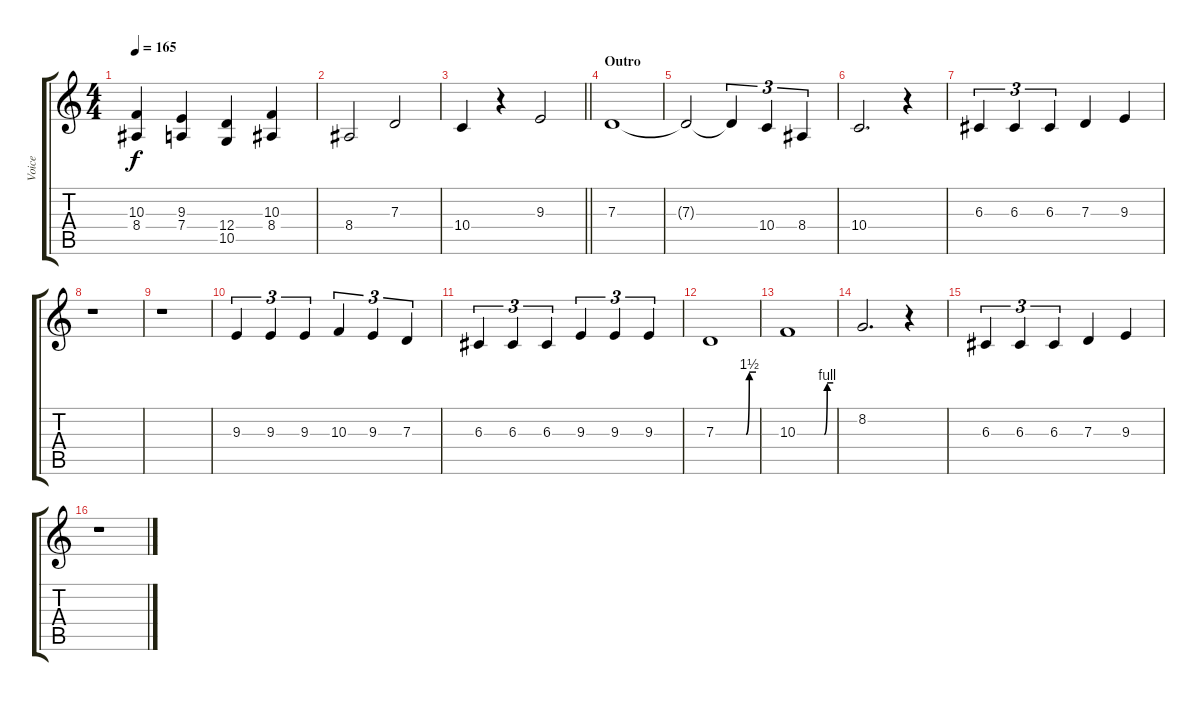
\track ("Voice" "Voice") {instrument lead2sawtooth}
\staff {score tabs}
\tuning (E4 B3 G3 D3 A2 E2) {hide}
\ts (4 4)
\tempo 165
\clef g2
\ks c
(10.3 8.4).4{dy f} (9.3 7.4).4 (12.4 10.5).4 (10.3 8.4).4 |
8.4.2 7.3.2 |
\barLineRight lightlight
10.4.4 r.4 9.3.2 |
\section ("" "Outro")
7.3.1 |
7.3{t}.2 7.3{t}.4{tu (3 2)} 10.4.4{tu (3 2)} 8.4.4{tu (3 2)} |
10.4.2{d} r.4 |
6.3.4{tu (3 2)} 6.3.4{tu (3 2)} 6.3.4{tu (3 2)} 7.3.4 9.3.4 |
r.1 |
r.1 |
9.3.4{tu (3 2)} 9.3.4{tu (3 2)} 9.3.4{tu (3 2)} 10.3.4{tu (3 2)} 9.3.4{tu (3 2)} 7.3.4{tu (3 2)} |
6.3.4{tu (3 2)} 6.3.4{tu (3 2)} 6.3.4{tu (3 2)} 9.3.4{tu (3 2)} 9.3.4{tu (3 2)} 9.3.4{tu (3 2)} |
7.3{be (custom 0 0 45 0 50 6 60 6)}.1 |
10.3{be (custom 0 0 45 0 50 4 60 4)}.1 |
8.2.2{d} r.4 |
6.3.4{tu (3 2)} 6.3.4{tu (3 2)} 6.3.4{tu (3 2)} 7.3.4 9.3.4 |
r.1
